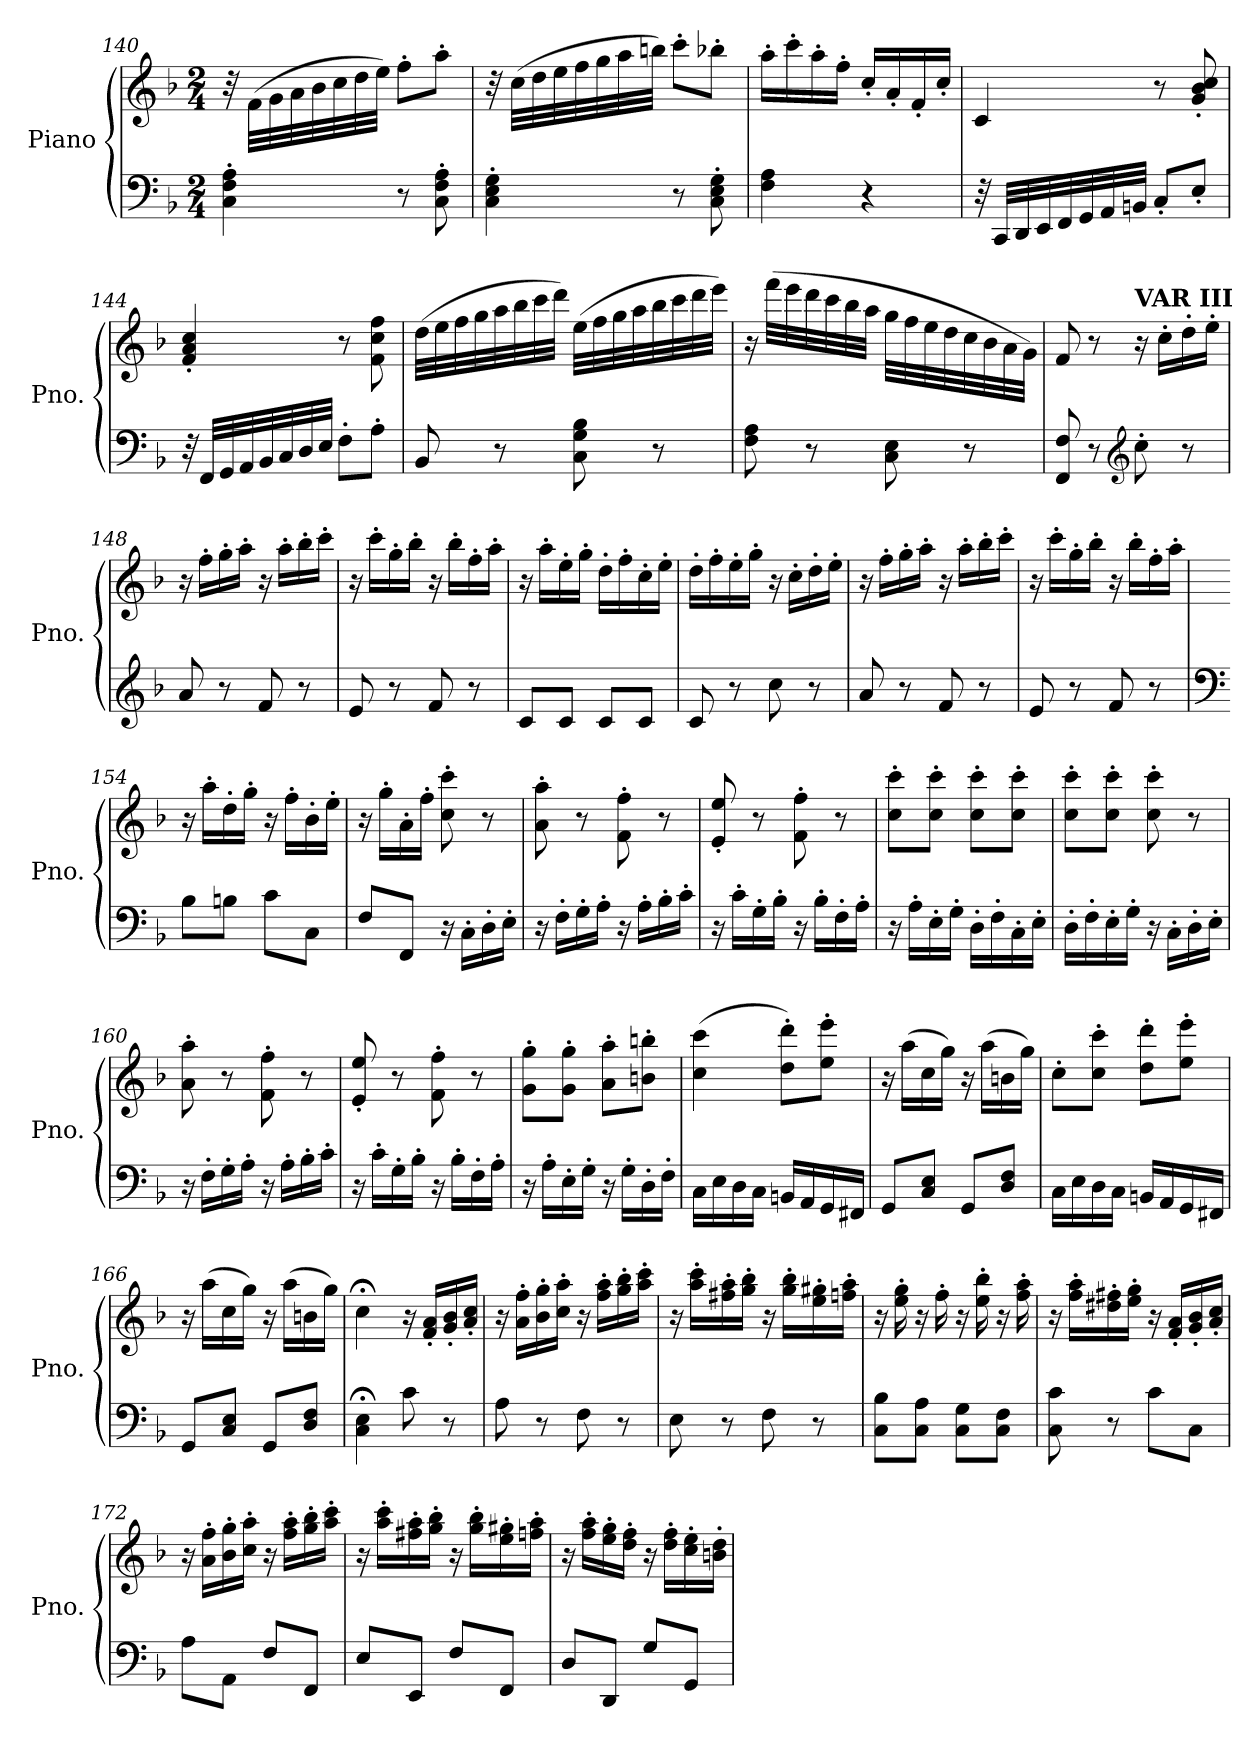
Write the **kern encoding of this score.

**kern	**kern
*part1	*part1
*staff2	*staff1
*I"Piano	*
*I'Pno.	*
*clefF4	*clefG2
*k[b-]	*k[b-]
*F:	*F:
*M2/4	*M2/4
=140	=140
4C\' 4F\' 4A\'	32r
.	(>32f\LLL
.	32g\
.	32a\
.	32b-\
.	32cc\
.	32dd\
.	32ee\JJJ)
8r	8ff'\L
8C\' 8F\' 8A\'	8aa'\J
=141	=141
4C\' 4E\' 4G\'	32r
.	(>32cc\LLL
.	32dd\
.	32ee\
.	32ff\
.	32gg\
.	32aa\
.	32bbn\JJJ)
8r	8ccc'\L
8C\' 8E\' 8G\'	8bb-X'\J
=142	=142
4F\ 4A\	16aa'\LL
.	16ccc'\
.	16aa'\
.	16ff'\JJ
4r	16cc'/LL
.	16a'/
.	16f'/
.	16cc'/JJ
=143	=143
32r	4c/
32CC/LLL	.
32DD/	.
32EE/	.
32FF/	.
32GG/	.
32AA/	.
32BBn/JJJ	.
8C'/L	8r
8E'/J	8g/' 8b-/' 8cc/'
=144	=144
32r	4f/' 4a/' 4cc/'
32FF/LLL	.
32GG/	.
32AA/	.
32BB-/	.
32C/	.
32D/	.
32E/JJJ	.
8F'\L	8r
8A'\J	8f\ 8cc\ 8ff\
=145	=145
8BB-/	(>32dd\LLL
.	32ee\
.	32ff\
.	32gg\
8r	32aa\
.	32bb-\
.	32ccc\
.	32ddd\JJJ)
8C\ 8G\ 8B-\	(>32ee\LLL
.	32ff\
.	32gg\
.	32aa\
8r	32bb-\
.	32ccc\
.	32ddd\
.	32eee\JJJ)
=146	=146
8F\ 8A\	16r
.	(>32fff\LLL
.	32eee\
8r	32ddd\
.	32ccc\
.	32bb-\
.	32aa\JJJ
8C\ 8E\	32gg\LLL
.	32ff\
.	32ee\
.	32dd\
8r	32cc\
.	32b-\
.	32a\
.	32g\JJJ)
=147	=147
8FF/ 8F/	8f/
8r	8r
*clefG2	*
!	!LO:TX:a:B:t=VAR III
8cc'\	16r
.	16cc'\LL
8r	16dd'\
.	16ee'\JJ
=148	=148
8a/	16r
.	16ff'\LL
8r	16gg'\
.	16aa'\JJ
8f/	16r
.	16aa'\LL
8r	16bb-'\
.	16ccc'\JJ
=149	=149
8e/	16r
.	16ccc'\LL
8r	16gg'\
.	16bb-'\JJ
8f/	16r
.	16bb-'\LL
8r	16ff'\
.	16aa'\JJ
=150	=150
8c/L	16r
.	16aa'\LL
8c/J	16ee'\
.	16gg'\JJ
8c/L	16dd'\LL
.	16ff'\
8c/J	16cc'\
.	16ee'\JJ
=151	=151
8c/	16dd'\LL
.	16ff'\
8r	16ee'\
.	16gg'\JJ
8cc\	16r
.	16cc'\LL
8r	16dd'\
.	16ee'\JJ
=152	=152
8a/	16r
.	16ff'\LL
8r	16gg'\
.	16aa'\JJ
8f/	16r
.	16aa'\LL
8r	16bb-'\
.	16ccc'\JJ
=153	=153
8e/	16r
.	16ccc'\LL
8r	16gg'\
.	16bb-'\JJ
8f/	16r
.	16bb-'\LL
8r	16ff'\
.	16aa'\JJ
=154	=154
*clefF4	*
8B-\L	16r
.	16aa'\LL
8Bn\J	16dd'\
.	16gg'\JJ
8c\L	16r
.	16ff'\LL
8C\J	16b-'\
.	16ee'\JJ
=155	=155
8F/L	16r
.	16gg'\LL
8FF/J	16a'\
.	16ff'\JJ
16r	8cc\' 8ccc\'
16C'\LL	.
16D'\	8r
16E'\JJ	.
=156	=156
16r	8a\' 8aa\'
16F'\LL	.
16G'\	8r
16A'\JJ	.
16r	8f\' 8ff\'
16A'\LL	.
16B-'\	8r
16c'\JJ	.
=157	=157
16r	8e/' 8ee/'
16c'\LL	.
16G'\	8r
16B-'\JJ	.
16r	8f\' 8ff\'
16B-'\LL	.
16F'\	8r
16A'\JJ	.
=158	=158
16r	8cc\' 8ccc\'L
16A'\LL	.
16E'\	8cc\' 8ccc\'J
16G'\JJ	.
16D'\LL	8cc\' 8ccc\'L
16F'\	.
16C'\	8cc\' 8ccc\'J
16E'\JJ	.
=159	=159
16D'\LL	8cc\' 8ccc\'L
16F'\	.
16E'\	8cc\' 8ccc\'J
16G'\JJ	.
16r	8cc\' 8ccc\'
16C'\LL	.
16D'\	8r
16E'\JJ	.
=160	=160
16r	8a\' 8aa\'
16F'\LL	.
16G'\	8r
16A'\JJ	.
16r	8f\' 8ff\'
16A'\LL	.
16B-'\	8r
16c'\JJ	.
=161	=161
16r	8e/' 8ee/'
16c'\LL	.
16G'\	8r
16B-'\JJ	.
16r	8f\' 8ff\'
16B-'\LL	.
16F'\	8r
16A'\JJ	.
=162	=162
16r	8g\' 8gg\'L
16A'\LL	.
16E'\	8g\' 8gg\'J
16G'\JJ	.
16r	8a\' 8aa\'L
16G'\LL	.
16D'\	8bn\' 8bbn\'J
16F'\JJ	.
=163	=163
16C\LL	(>4cc\ 4ccc\
16E\	.
16D\	.
16C\JJ	.
16BBn/LL	8dd\' 8ddd\'L)
16AA/	.
16GG/	8ee\' 8eee\'J
16FF#X/JJ	.
=164	=164
8GG/L	16r
.	(>16aa\LL
8C/ 8E/J	16cc\
.	16gg\JJ)
8GG/L	16r
.	(>16aa\LL
8D/ 8F/J	16bn\
.	16gg\JJ)
=165	=165
16C\LL	8cc'\L
16E\	.
16D\	8cc\' 8ccc\'J
16C\JJ	.
16BBn/LL	8dd\' 8ddd\'L
16AA/	.
16GG/	8ee\' 8eee\'J
16FF#X/JJ	.
=166	=166
8GG/L	16r
.	(>16aa\LL
8C/ 8E/J	16cc\
.	16gg\JJ)
8GG/L	16r
.	(>16aa\LL
8D/ 8F/J	16bn\
.	16gg\JJ)
=167	=167
4C\;< 4E\;<	4cc;<\
8c\	16r
.	16f/' 16a/'LL
8r	16g/' 16b-/'
.	16a/' 16cc/'JJ
=168	=168
8A\	16r
.	16a\' 16ff\'LL
8r	16b-\' 16gg\'
.	16cc\' 16aa\'JJ
8F\	16r
.	16ff\' 16aa\'LL
8r	16gg\' 16bb-\'
.	16aa\' 16ccc\'JJ
=169	=169
8E\	16r
.	16aa\' 16ccc\'LL
8r	16ff#X\' 16aa\'
.	16gg\' 16bb-\'JJ
8F\	16r
.	16gg\' 16bb-\'LL
8r	16ee\' 16gg#X\'
.	16ffn\' 16aa\'JJ
=170	=170
8C\ 8B-\L	16r
.	16ee\' 16gg\'
8C\ 8A\J	16r
.	16ff'\
8C\ 8G\L	16r
.	16ee\' 16bb-\'
8C\ 8F\J	16r
.	16ff\' 16aa\'
=171	=171
8C\ 8c\	16r
.	16ff\' 16aa\'LL
8r	16dd#X\' 16ff#X\'
.	16ee\' 16gg\'JJ
8c\L	16r
.	16f/' 16a/'LL
8C\J	16g/' 16b-/'
.	16a/' 16cc/'JJ
=172	=172
8A\L	16r
.	16a\' 16ff\'LL
8AA\J	16b-\' 16gg\'
.	16cc\' 16aa\'JJ
8F/L	16r
.	16ff\' 16aa\'LL
8FF/J	16gg\' 16bb-\'
.	16aa\' 16ccc\'JJ
=173	=173
8E/L	16r
.	16aa\' 16ccc\'LL
8EE/J	16ff#X\' 16aa\'
.	16gg\' 16bb-\'JJ
8F/L	16r
.	16gg\' 16bb-\'LL
8FF/J	16ee\' 16gg#X\'
.	16ffn\' 16aa\'JJ
=174	=174
8D/L	16r
.	16ff\' 16aa\'LL
8DD/J	16ee\' 16gg\'
.	16dd\' 16ff\'JJ
8G/L	16r
.	16dd\' 16ff\'LL
8GG/J	16cc\' 16ee\'
.	16bn\' 16dd\'JJ
=	=
*-	*-
